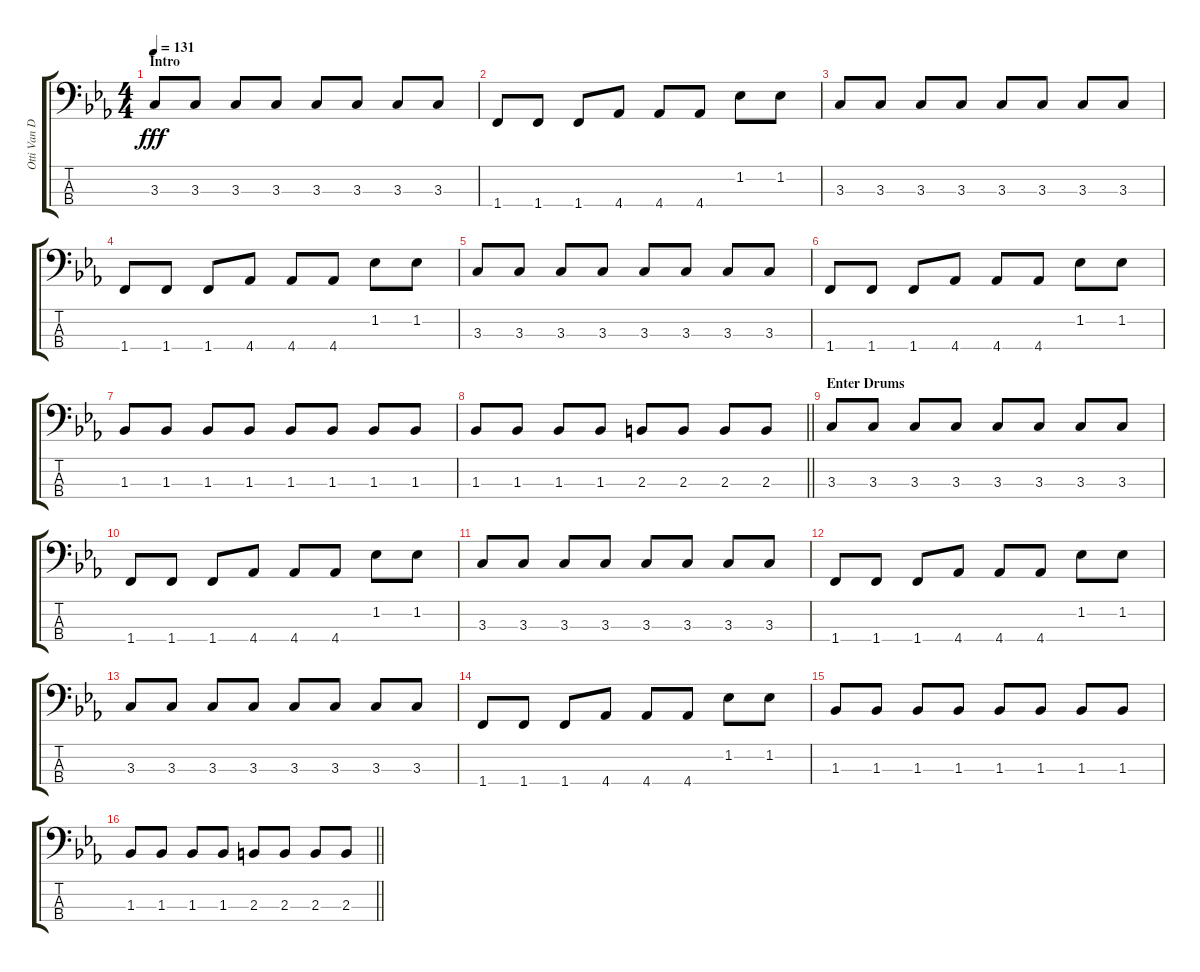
\track ("Otti Van Der Werf (Bass)" "Otti Van D") {instrument synthbass2}
\staff {score tabs}
\tuning (G2 D2 A1 E1) {hide}
\ts (4 4)
\section ("" "Intro")
\tempo 131
\clef f4
\ks cminor
3.3.8{dy fff instrument synthbass2} 3.3.8 3.3.8 3.3.8 3.3.8 3.3.8 3.3.8 3.3.8 |
1.4.8 1.4.8 1.4.8 4.4.8 4.4.8 4.4.8 1.2.8 1.2.8 |
3.3.8 3.3.8 3.3.8 3.3.8 3.3.8 3.3.8 3.3.8 3.3.8 |
1.4.8 1.4.8 1.4.8 4.4.8 4.4.8 4.4.8 1.2.8 1.2.8 |
3.3.8 3.3.8 3.3.8 3.3.8 3.3.8 3.3.8 3.3.8 3.3.8 |
1.4.8 1.4.8 1.4.8 4.4.8 4.4.8 4.4.8 1.2.8 1.2.8 |
1.3.8 1.3.8 1.3.8 1.3.8 1.3.8 1.3.8 1.3.8 1.3.8 |
\barLineRight lightlight
1.3.8 1.3.8 1.3.8 1.3.8 2.3.8 2.3.8 2.3.8 2.3.8 |
\section ("" "Enter Drums")
3.3.8 3.3.8 3.3.8 3.3.8 3.3.8 3.3.8 3.3.8 3.3.8 |
1.4.8 1.4.8 1.4.8 4.4.8 4.4.8 4.4.8 1.2.8 1.2.8 |
3.3.8 3.3.8 3.3.8 3.3.8 3.3.8 3.3.8 3.3.8 3.3.8 |
1.4.8 1.4.8 1.4.8 4.4.8 4.4.8 4.4.8 1.2.8 1.2.8 |
3.3.8 3.3.8 3.3.8 3.3.8 3.3.8 3.3.8 3.3.8 3.3.8 |
1.4.8 1.4.8 1.4.8 4.4.8 4.4.8 4.4.8 1.2.8 1.2.8 |
1.3.8 1.3.8 1.3.8 1.3.8 1.3.8 1.3.8 1.3.8 1.3.8 |
\barLineRight lightlight
1.3.8 1.3.8 1.3.8 1.3.8 2.3.8 2.3.8 2.3.8 2.3.8
